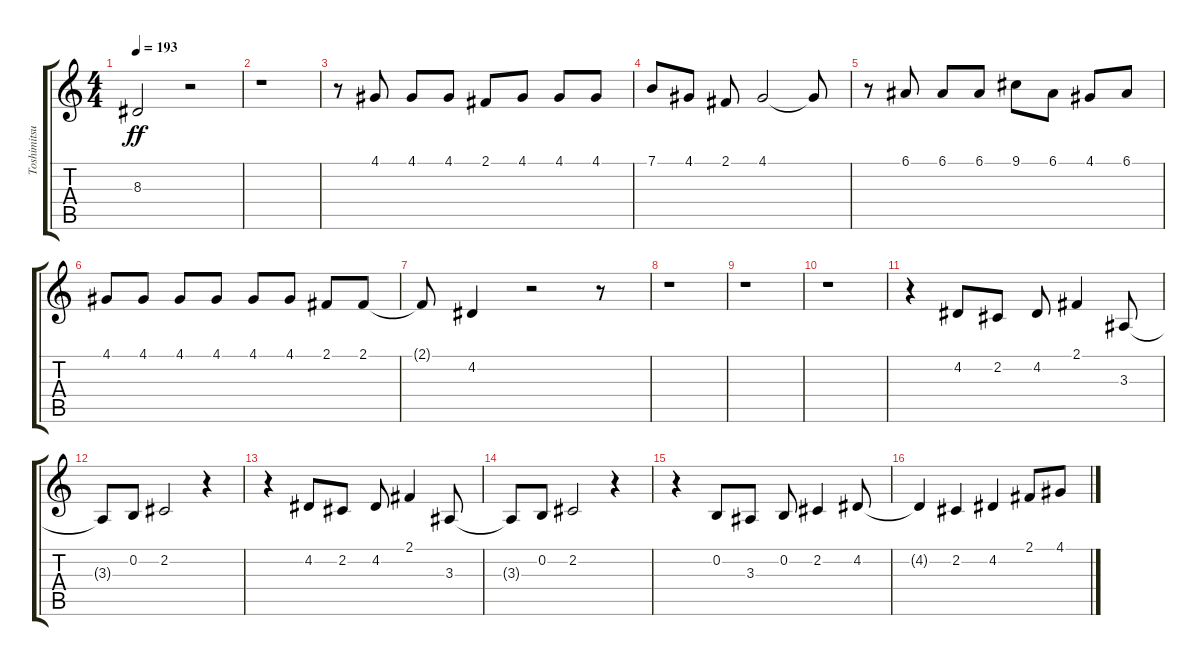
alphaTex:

\track ("Toshimitsu Deyama (Toshi)" "Toshimitsu") {instrument tenorsax}
\staff {score tabs}
\tuning (E4 B3 G3 D3 A2 E2) {hide}
\ts (4 4)
\tempo 193
\clef g2
\ks c
8.3{t}.2{dy ff} r.2 |
r.1 |
r.8 4.1.8 4.1.8 4.1.8 2.1.8 4.1.8 4.1.8 4.1.8 |
7.1.8 4.1.8 2.1.8 4.1.2 4.1{t}.8 |
r.8 6.1.8 6.1.8 6.1.8 9.1.8 6.1.8 4.1.8 6.1.8 |
4.1.8 4.1.8 4.1.8 4.1.8 4.1.8 4.1.8 2.1.8 2.1.8 |
2.1{t}.8 4.2.4 r.2 r.8 |
r.1 |
r.1 |
r.1 |
r.4 4.2.8 2.2.8 4.2.8 2.1.4 3.3.8 |
3.3{t}.8 0.2.8 2.2.2 r.4 |
r.4 4.2.8 2.2.8 4.2.8 2.1.4 3.3.8 |
3.3{t}.8 0.2.8 2.2.2 r.4 |
r.4 0.2.8 3.3.8 0.2.8 2.2.4 4.2.8 |
4.2{t}.4 2.2.4 4.2.4 2.1.8 4.1.8
